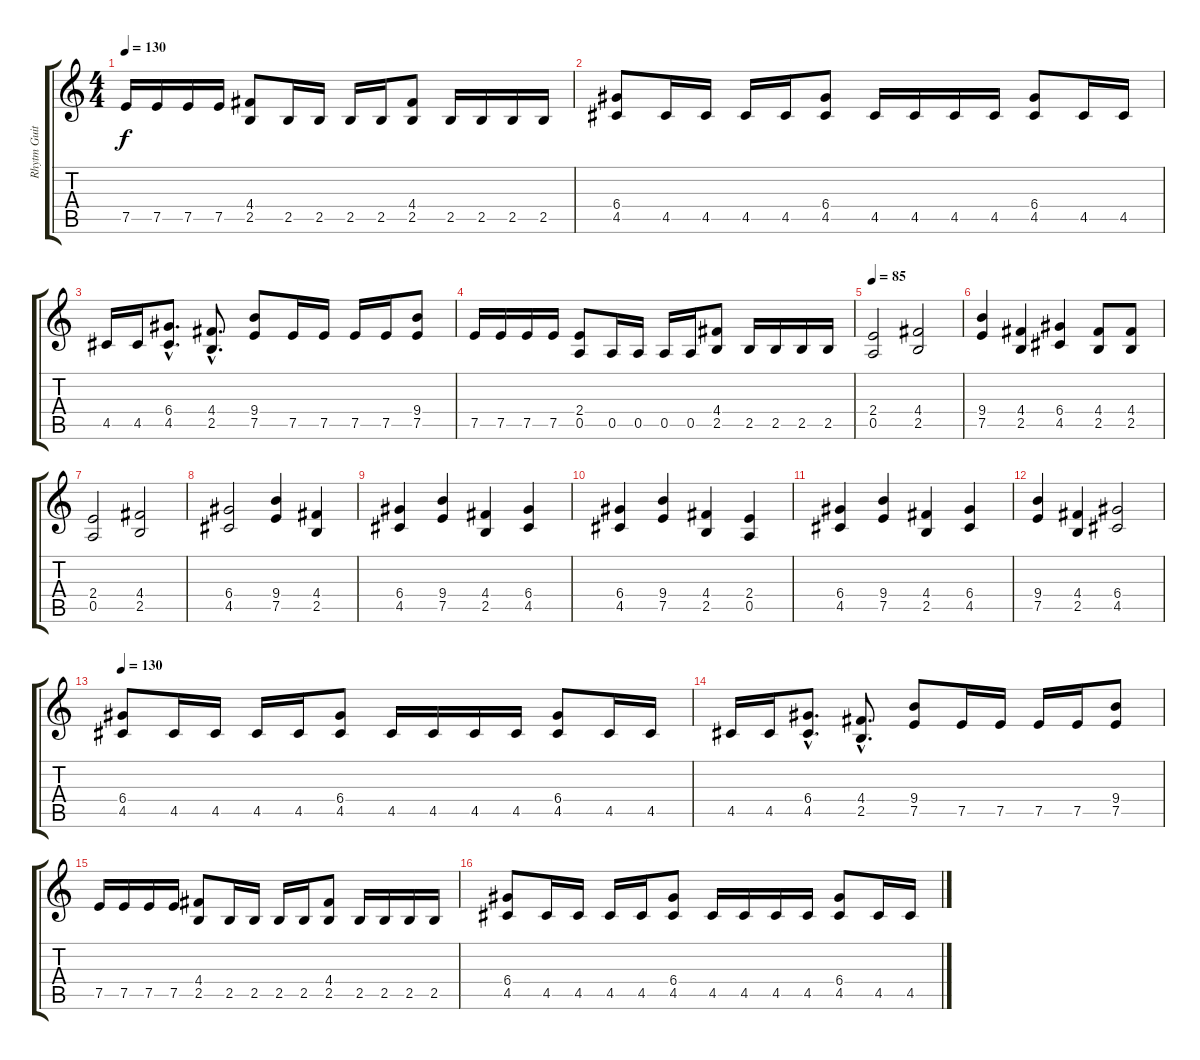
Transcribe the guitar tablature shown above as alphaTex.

\track ("Rhytm Guitar" "Rhytm Guit") {instrument distortionguitar}
\staff {score tabs}
\tuning (E4 B3 G3 D3 A2 E2) {hide}
\ts (4 4)
\tempo 130
\clef g2
\ks c
7.5.16{dy f} 7.5.16 7.5.16 7.5.16 (4.4 2.5).8 2.5.16 2.5.16 2.5.16 2.5.16 (4.4 2.5).8 2.5.16 2.5.16 2.5.16 2.5.16 |
(6.4 4.5).8 4.5.16 4.5.16 4.5.16 4.5.16 (6.4 4.5).8 4.5.16 4.5.16 4.5.16 4.5.16 (6.4 4.5).8 4.5.16 4.5.16 |
4.5.16 4.5.16 (6.4{hac} 4.5{hac}).8{d} (4.4{hac} 2.5{hac}).8{d} (9.4 7.5).8 7.5.16 7.5.16 7.5.16 7.5.16 (9.4 7.5).8 |
7.5.16 7.5.16 7.5.16 7.5.16 (2.4 0.5).8 0.5.16 0.5.16 0.5.16 0.5.16 (4.4 2.5).8 2.5.16 2.5.16 2.5.16 2.5.16 |
\tempo 85
(2.4 0.5).2 (4.4 2.5).2 |
(9.4 7.5).4 (4.4 2.5).4 (6.4 4.5).4 (4.4 2.5).8 (4.4 2.5).8 |
(2.4 0.5).2 (4.4 2.5).2 |
(6.4 4.5).2 (9.4 7.5).4 (4.4 2.5).4 |
(6.4 4.5).4 (9.4 7.5).4 (4.4 2.5).4 (6.4 4.5).4 |
(6.4 4.5).4 (9.4 7.5).4 (4.4 2.5).4 (2.4 0.5).4 |
(6.4 4.5).4 (9.4 7.5).4 (4.4 2.5).4 (6.4 4.5).4 |
(9.4 7.5).4 (4.4 2.5).4 (6.4 4.5).2 |
\tempo 130
(6.4 4.5).8 4.5.16 4.5.16 4.5.16 4.5.16 (6.4 4.5).8 4.5.16 4.5.16 4.5.16 4.5.16 (6.4 4.5).8 4.5.16 4.5.16 |
4.5.16 4.5.16 (6.4{hac} 4.5{hac}).8{d} (4.4{hac} 2.5{hac}).8{d} (9.4 7.5).8 7.5.16 7.5.16 7.5.16 7.5.16 (9.4 7.5).8 |
7.5.16 7.5.16 7.5.16 7.5.16 (4.4 2.5).8 2.5.16 2.5.16 2.5.16 2.5.16 (4.4 2.5).8 2.5.16 2.5.16 2.5.16 2.5.16 |
(6.4 4.5).8 4.5.16 4.5.16 4.5.16 4.5.16 (6.4 4.5).8 4.5.16 4.5.16 4.5.16 4.5.16 (6.4 4.5).8 4.5.16 4.5.16
